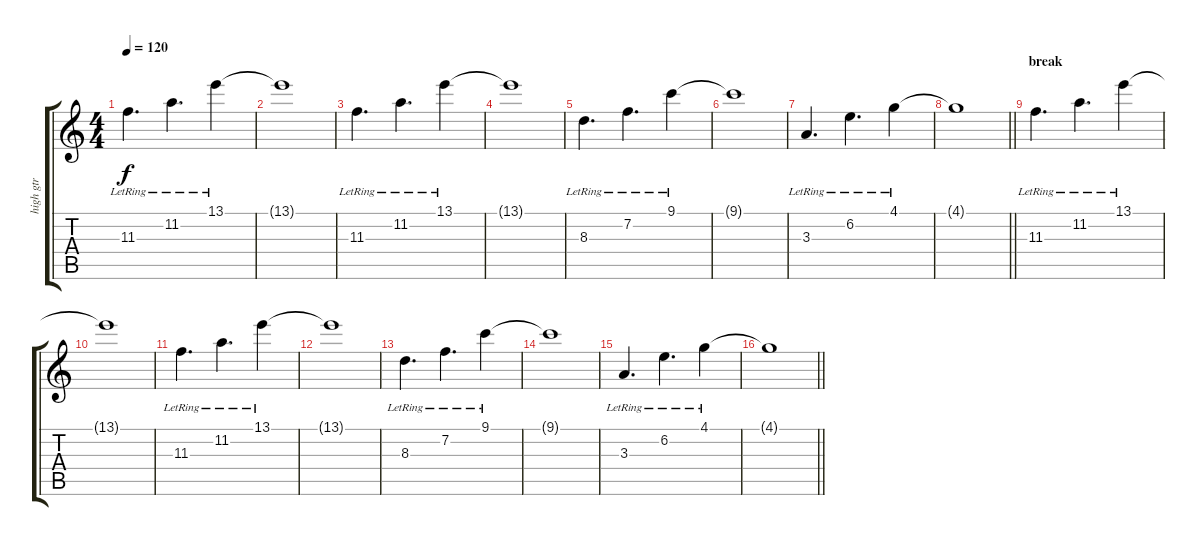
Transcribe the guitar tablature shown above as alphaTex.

\track ("high gtr" "high gtr") {instrument electricguitarjazz}
\staff {score tabs}
\tuning (Eb4 Bb3 Gb3 Db3 Ab2 Db2) {hide}
\ts (4 4)
\tempo 120
\clef g2
\ks c
11.3{lr}.4{d dy f} 11.2{lr}.4{d} 13.1{lr}.4 |
13.1{t}.1 |
11.3{lr}.4{d} 11.2{lr}.4{d} 13.1{lr}.4 |
13.1{t}.1 |
8.3{lr}.4{d} 7.2{lr}.4{d} 9.1{lr}.4 |
9.1{t}.1 |
3.3{lr}.4{d} 6.2{lr}.4{d} 4.1{lr}.4 |
\barLineRight lightlight
4.1{t}.1 |
\section ("" "break")
11.3{lr}.4{d} 11.2{lr}.4{d} 13.1{lr}.4 |
13.1{t}.1 |
11.3{lr}.4{d} 11.2{lr}.4{d} 13.1{lr}.4 |
13.1{t}.1 |
8.3{lr}.4{d} 7.2{lr}.4{d} 9.1{lr}.4 |
9.1{t}.1 |
3.3{lr}.4{d} 6.2{lr}.4{d} 4.1{lr}.4 |
\barLineRight lightlight
4.1{t}.1
